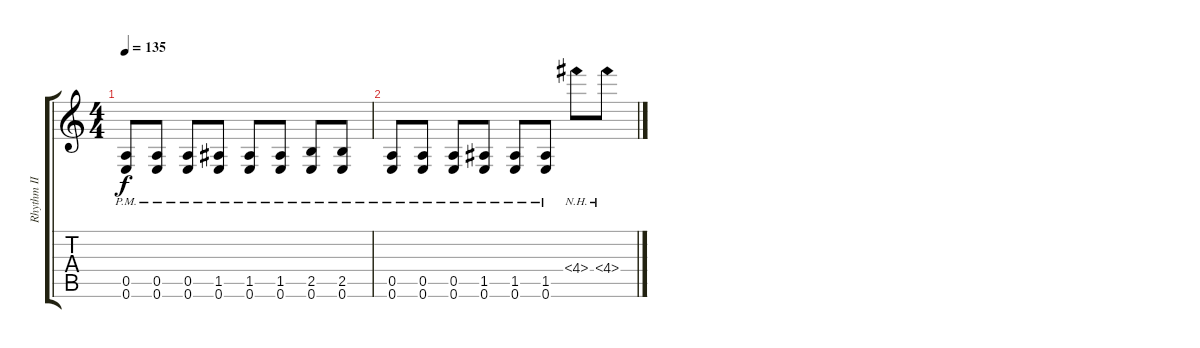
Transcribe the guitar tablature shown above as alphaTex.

\track ("Rhythm II" "Rhythm II") {instrument distortionguitar}
\staff {score tabs}
\tuning (E4 B3 G3 D3 A2 E2) {hide}
\ts (4 4)
\tempo 135
\clef g2
\ks c
(0.5{pm} 0.6{pm}).8{dy f} (0.5{pm} 0.6{pm}).8 (0.5{pm} 0.6{pm}).8 (1.5{pm} 0.6{pm}).8 (1.5{pm} 0.6{pm}).8 (1.5{pm} 0.6{pm}).8 (2.5{pm} 0.6{pm}).8 (2.5{pm} 0.6{pm}).8 |
(0.5{pm} 0.6{pm}).8 (0.5{pm} 0.6{pm}).8 (0.5{pm} 0.6{pm}).8 (1.5{pm} 0.6{pm}).8 (1.5{pm} 0.6{pm}).8 (1.5{pm} 0.6{pm}).8 4.4{nh}.8 4.4{nh}.8
